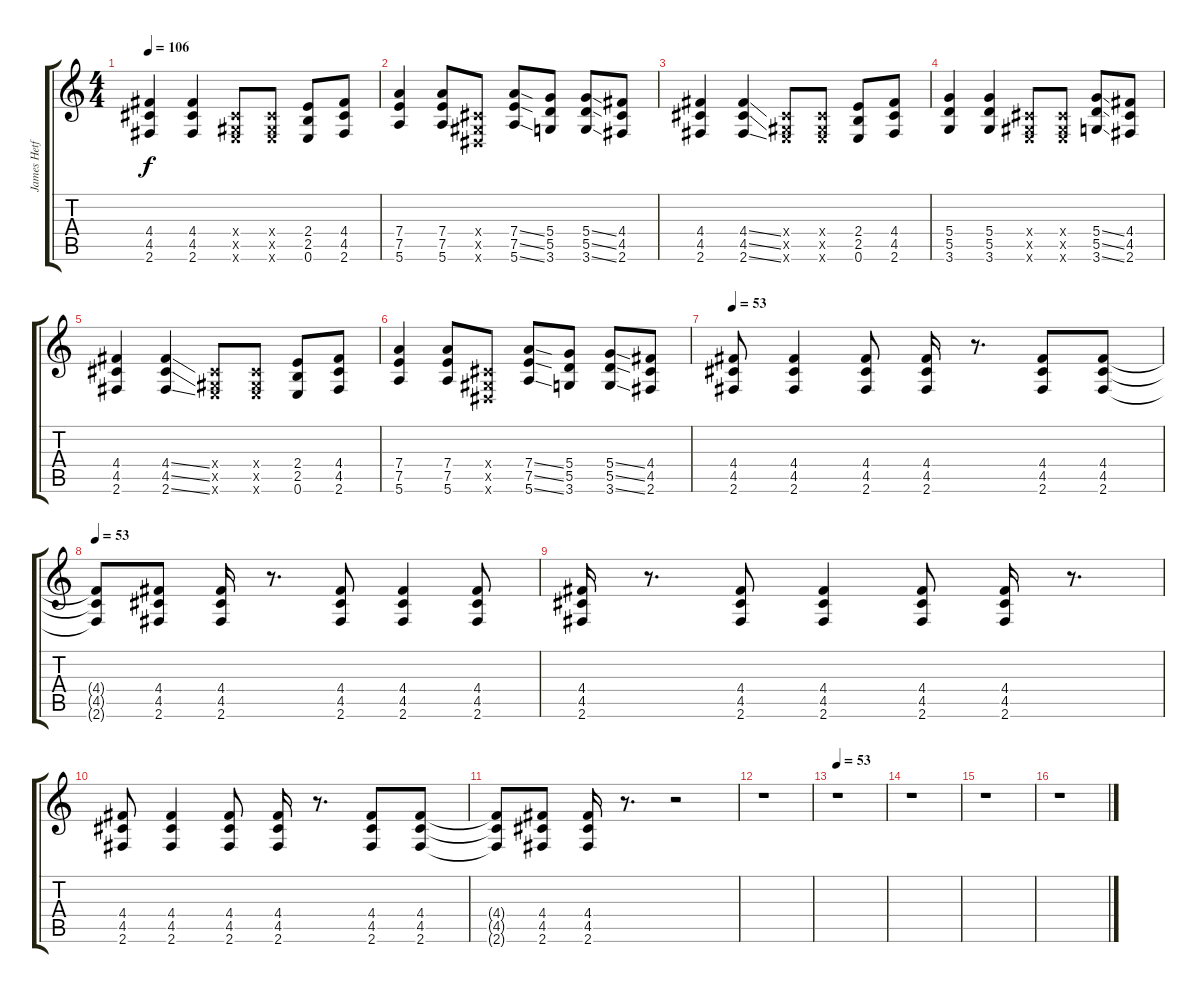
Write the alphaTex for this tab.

\track ("James Hetfield [Rythm Guitar]" "James Hetf") {instrument distortionguitar}
\staff {score tabs}
\tuning (E4 B3 G3 D3 A2 E2) {hide}
\ts (4 4)
\tempo 106
\clef g2
\ks c
(4.4 4.5 2.6).4{dy f} (4.4 4.5 2.6).4 (-1.4{x} -1.5{x} 0.6{x}).8 (-1.4{x} -1.5{x} 0.6{x}).8 (2.4 2.5 0.6).8 (4.4 4.5 2.6).8 |
(7.4 7.5 5.6).4 (7.4 7.5 5.6).8 (-1.4{x} -1.5{x} -1.6{x}).8 (7.4{ss} 7.5{ss} 5.6{ss}).8 (5.4 5.5 3.6).8 (5.4{ss} 5.5{ss} 3.6{ss}).8 (4.4 4.5 2.6).8 |
(4.4 4.5 2.6).4 (4.4{ss} 4.5{ss} 2.6{ss}).4 (-1.4{x} -1.5{x} 0.6{x}).8 (-1.4{x} -1.5{x} 0.6{x}).8 (2.4 2.5 0.6).8 (4.4 4.5 2.6).8 |
(5.4 5.5 3.6).4 (5.4 5.5 3.6).4 (-1.4{x} -1.5{x} 0.6{x}).8 (-1.4{x} -1.5{x} 0.6{x}).8 (5.4{ss} 5.5{ss} 3.6{ss}).8 (4.4 4.5 2.6).8 |
(4.4 4.5 2.6).4 (4.4{ss} 4.5{ss} 2.6{ss}).4 (-1.4{x} -1.5{x} 0.6{x}).8 (-1.4{x} -1.5{x} 0.6{x}).8 (2.4 2.5 0.6).8 (4.4 4.5 2.6).8 |
(7.4 7.5 5.6).4 (7.4 7.5 5.6).8 (-1.4{x} -1.5{x} -1.6{x}).8 (7.4{ss} 7.5{ss} 5.6{ss}).8 (5.4 5.5 3.6).8 (5.4{ss} 5.5{ss} 3.6{ss}).8 (4.4 4.5 2.6).8 |
\tempo 53
(4.4 4.5 2.6).8 (4.4 4.5 2.6).4 (4.4 4.5 2.6).8 (4.4 4.5 2.6).16 r.8{d} (4.4 4.5 2.6).8 (4.4 4.5 2.6).8 |
\tempo 53
(4.4{t} 4.5{t} 2.6{t}).8 (4.4 4.5 2.6).8 (4.4 4.5 2.6).16 r.8{d} (4.4 4.5 2.6).8{volume 12} (4.4 4.5 2.6).4 (4.4 4.5 2.6).8 |
(4.4 4.5 2.6).16 r.8{d} (4.4 4.5 2.6).8{volume 8} (4.4 4.5 2.6).4 (4.4 4.5 2.6).8 (4.4 4.5 2.6).16 r.8{d} |
(4.4 4.5 2.6).8{volume 4} (4.4 4.5 2.6).4 (4.4 4.5 2.6).8 (4.4 4.5 2.6).16 r.8{d} (4.4 4.5 2.6).8{volume 0} (4.4 4.5 2.6).8 |
(4.4{t} 4.5{t} 2.6{t}).8 (4.4 4.5 2.6).8 (4.4 4.5 2.6).16 r.8{d} r.2 |
r.1 |
\tempo 53
r.1 |
r.1 |
r.1 |
r.1
